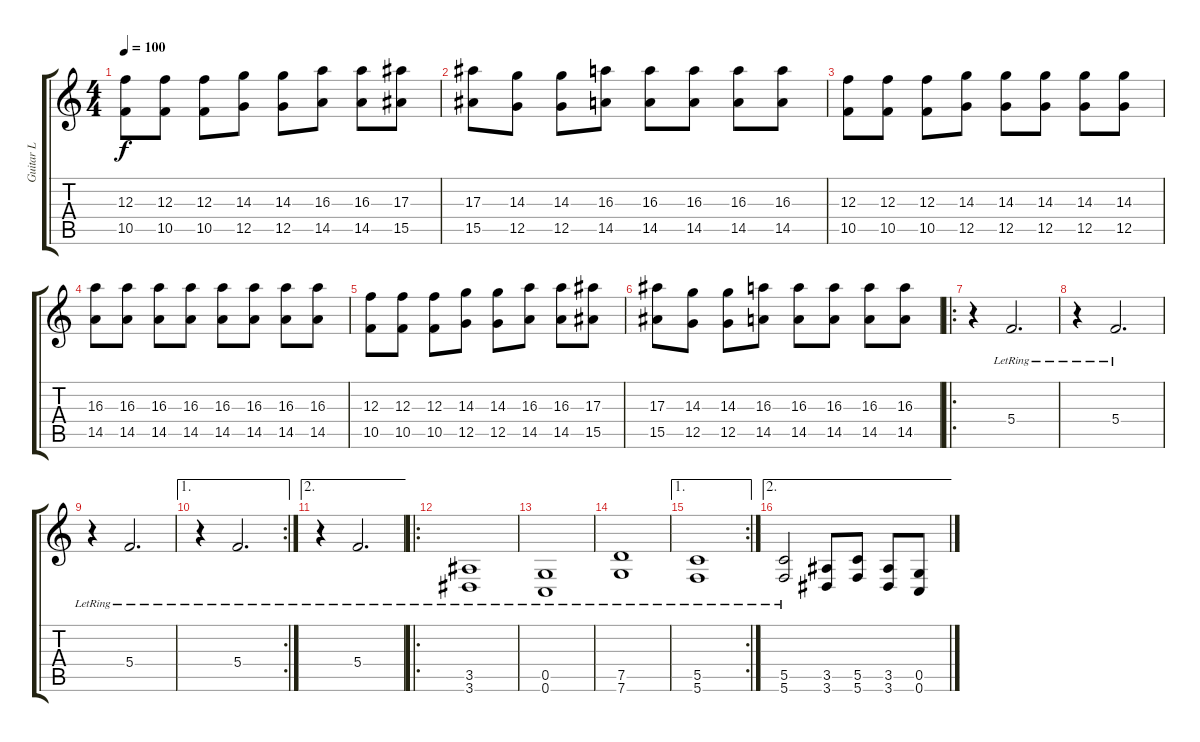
\track ("Guitar L" "Guitar L") {instrument distortionguitar}
\staff {score tabs}
\tuning (D4 A3 F3 C3 G2 C2) {hide}
\ts (4 4)
\tempo 100
\clef g2
\ks c
(12.3 10.5).8{dy f} (12.3 10.5).8 (12.3 10.5).8 (14.3 12.5).8 (14.3 12.5).8 (16.3 14.5).8 (16.3 14.5).8 (17.3 15.5).8 |
(17.3 15.5).8 (14.3 12.5).8 (14.3 12.5).8 (16.3 14.5).8 (16.3 14.5).8 (16.3 14.5).8 (16.3 14.5).8 (16.3 14.5).8 |
(12.3 10.5).8 (12.3 10.5).8 (12.3 10.5).8 (14.3 12.5).8 (14.3 12.5).8 (14.3 12.5).8 (14.3 12.5).8 (14.3 12.5).8 |
(16.3 14.5).8 (16.3 14.5).8 (16.3 14.5).8 (16.3 14.5).8 (16.3 14.5).8 (16.3 14.5).8 (16.3 14.5).8 (16.3 14.5).8 |
(12.3 10.5).8 (12.3 10.5).8 (12.3 10.5).8 (14.3 12.5).8 (14.3 12.5).8 (16.3 14.5).8 (16.3 14.5).8 (17.3 15.5).8 |
(17.3 15.5).8 (14.3 12.5).8 (14.3 12.5).8 (16.3 14.5).8 (16.3 14.5).8 (16.3 14.5).8 (16.3 14.5).8 (16.3 14.5).8 |
\ro
r.4{instrument electricguitarclean} 5.4{lr}.2{d} |
r.4 5.4{lr}.2{d} |
r.4 5.4{lr}.2{d} |
\ae 1
\rc 2
r.4 5.4{lr}.2{d} |
\ae 2
r.4 5.4{lr}.2{d} |
\ro
(3.5{lr} 3.6{lr}).1{instrument distortionguitar} |
(0.5{lr} 0.6{lr}).1 |
(7.5{lr} 7.6{lr}).1 |
\ae 1
\rc 2
(5.5{lr} 5.6{lr}).1 |
\ae 2
(5.5{lr} 5.6{lr}).2 (3.5 3.6).8 (5.5 5.6).8 (3.5 3.6).8 (0.5 0.6).8
